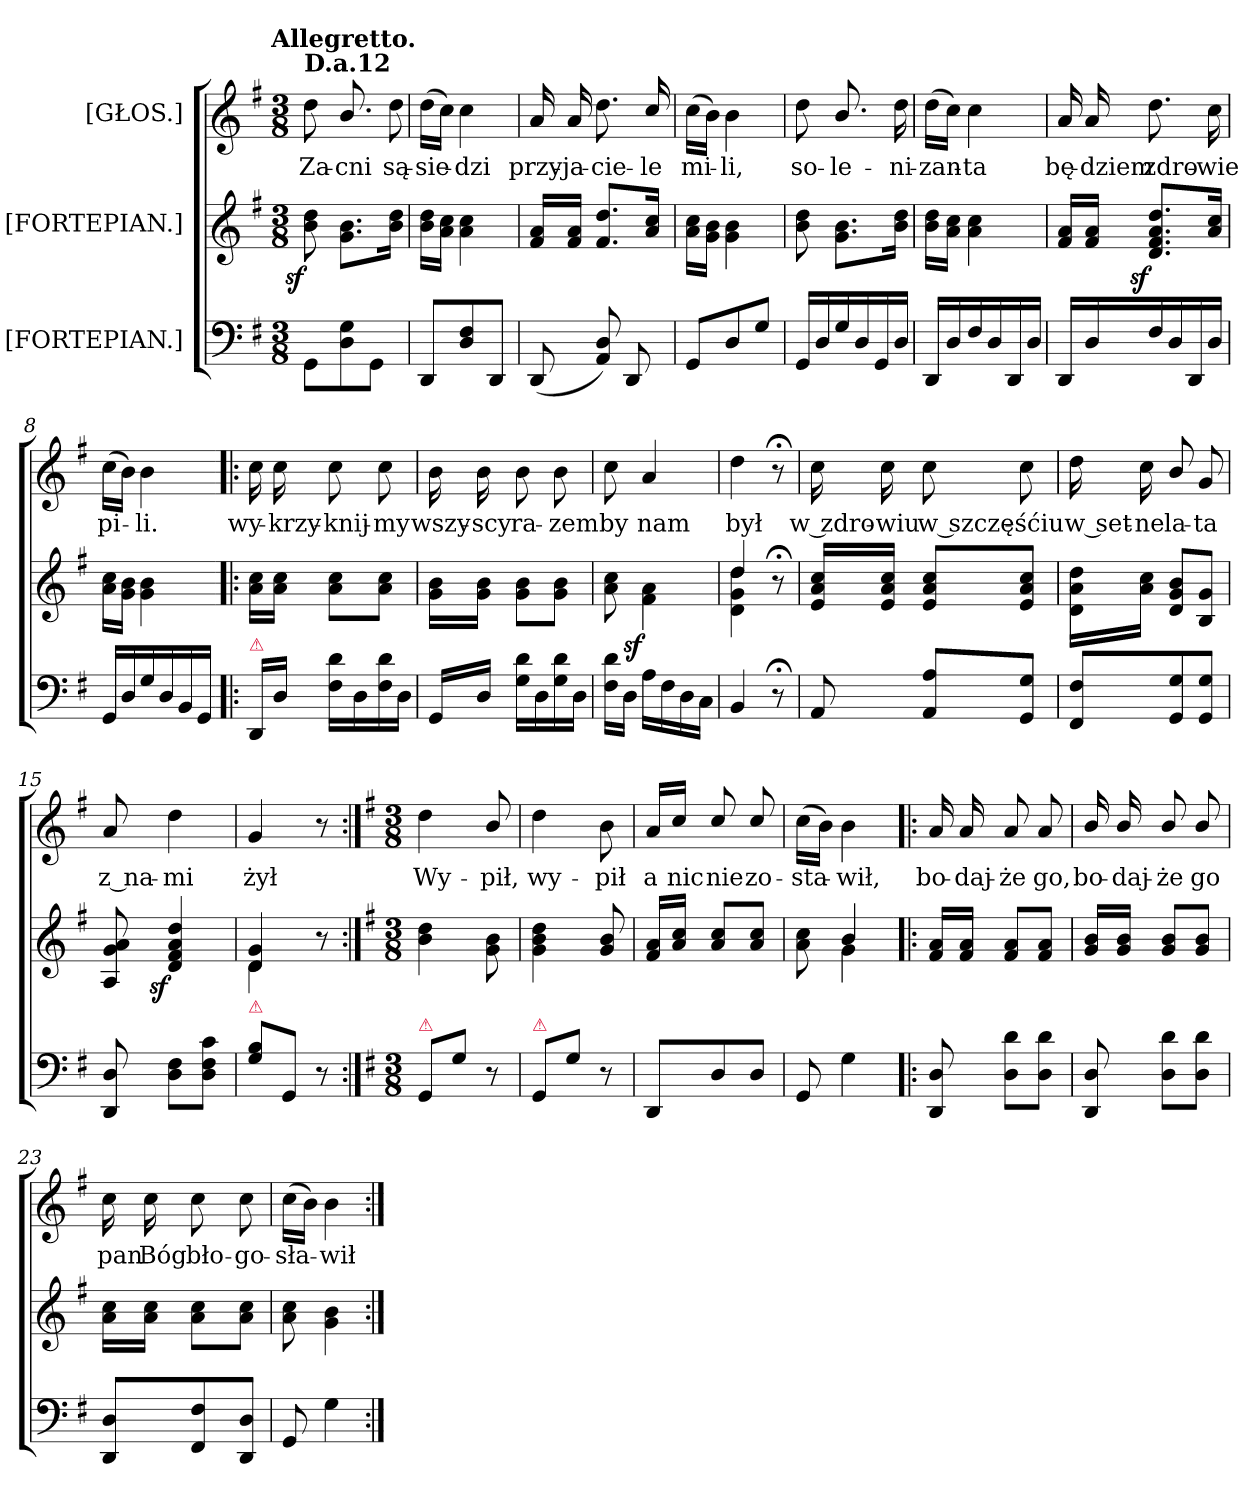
**kern	**kern	**dynam	**kern	**text
*part3	*part2	*part2	*part1	*part1
*staff3	*staff2	*staff2	*staff1	*staff1
*I"[FORTEPIAN.]	*I"[FORTEPIAN.]	*	*I"[GŁOS.]	*
*clefF4	*clefG2	*	*clefG2	*
*k[f#]	*k[f#]	*	*k[f#]	*
*G:	*G:	*	*G:	*
!!LO:TX:omd:t=Allegretto.
*M3/8	*M3/8	*	*M3/8	*
=1	=1	=1	=1	=1
!	!	!	!LO:TX:a:B:t=D.a.12	!
!	!	!LO:DY:rj	!	!
8GG\L	8b\ 8dd\	sf.	8dd\	Za-
8D\ 8G\	8.g\ 8.b\L	.	8.b/	-cni
8GG\J	.	.	.	.
!	!	!	!LO:N:vis=8	!
.	16b\ 16dd\Jk	.	16dd\	są-
=2	=2	=2	=2	=2
8DD/L	16b\ 16dd\LL	.	(16dd\LL	-sie-
.	16a\ 16cc\JJ	.	16cc\JJ)	.
8D/ 8F#/	4a\ 4cc\	.	4cc\	-dzi
8DD/J	.	.	.	.
=3	=3	=3	=3	=3
(8DD/	16f#/ 16a/LL	.	16a/	przy-
.	16f#/ 16a/JJ	.	16a/	-ja-
8AA/ 8D/)	8.f#/ 8.dd/L	.	8.dd\	-cie-
8DD/	.	.	.	.
.	16a/ 16cc/Jk	.	16cc/	-le
=4	=4	=4	=4	=4
8GG/L	16a\ 16cc\LL	.	(16cc\LL	mi-
.	16g\ 16b\JJ	.	16b\JJ)	.
8D/	4g\ 4b\	.	4b\	-li,
8G/J	.	.	.	.
=5	=5	=5	=5	=5
16GG/LL	8b\ 8dd\	.	8dd\	so-
16D/	.	.	.	.
16G/	8.g\ 8.b\L	.	8.b/	-le-
16D/	.	.	.	.
16GG/	.	.	.	.
16D/JJ	16b\ 16dd\Jk	.	16dd\	-ni-
=6	=6	=6	=6	=6
16DD/LL	16b\ 16dd\LL	.	(16dd\LL	-zan-
16D/	16a\ 16cc\JJ	.	16cc\JJ)	.
16F#/	4a\ 4cc\	.	4cc\	-ta
16D/	.	.	.	.
16DD/	.	.	.	.
16D/JJ	.	.	.	.
=7	=7	=7	=7	=7
16DD/LL	16f#/ 16a/LL	.	16a/	bę-
16D/	16f#/ 16a/JJ	.	16a/	-dziem
!	!	!LO:DY:rj	!	!
16F#/	8.d/ 8.f#/ 8.a/ 8.dd/L	sf.	8.dd\	zdro-
16D/	.	.	.	.
16DD/	.	.	.	.
16D/JJ	16a/ 16cc/Jk	.	16cc\	-wie
=8	=8	=8	=8	=8
16GG/LL	16a\ 16cc\LL	.	(16cc\LL	pi-
16D/	16g\ 16b\JJ	.	16b\JJ)	.
16G/	4g\ 4b\	.	4b\	-li.
16D/	.	.	.	.
16BB/	.	.	.	.
16GG/JJ	.	.	.	.
=9!|:	=9!|:	=9!|:	=9!|:	=9!|:
!LO:TX:a:color=crimson:t=⚠	!	!	!	!
16DD/LL	16a\ 16cc\LL	.	16cc\	wy-
16D\JJ	16a\ 16cc\JJ	.	16cc\	-krzy-
16F#\ 16d\LL	8a\ 8cc\L	.	8cc\	-knij-
16D\	.	.	.	.
16F#\ 16d\	8a\ 8cc\J	.	8cc\	-my
16D\JJ	.	.	.	.
=10	=10	=10	=10	=10
16GG/LL	16g\ 16b\LL	.	16b\	wszy-
16D/JJ	16g\ 16b\JJ	.	16b\	-scy
16G\ 16d\LL	8g\ 8b\L	.	8b\	ra-
16D\	.	.	.	.
16G\ 16d\	8g\ 8b\J	.	8b\	-zem
16D\JJ	.	.	.	.
=11	=11	=11	=11	=11
16F#\ 16d\LL	8a\ 8cc\	.	8cc\	by
16D\JJ	.	.	.	.
!	!	!LO:DY:rj	!	!
16A\LL	4f#\ 4a\	sf.	4a/	nam
16F#\	.	.	.	.
16D\	.	.	.	.
16C\JJ	.	.	.	.
=12	=12	=12	=12	=12
*	*^	*	*	*
4BB/	4dd/	4d\ 4g\ 4dd\	.	4dd\	był
8r;<	8r;<	8ryy	.	8r;<	.
*	*v	*v	*	*	*
=13	=13	=13	=13	=13
8AA/	16e/ 16a/ 16cc/LL	.	16cc\	w zdro-
.	16e/ 16a/ 16cc/JJ	.	16cc\	-wiu
8AA/ 8A/L	8e/ 8a/ 8cc/L	.	8cc\	w szczę-
8GG/ 8G/J	8e/ 8a/ 8cc/J	.	8cc\	-śćiu
=14	=14	=14	=14	=14
8FF#/ 8F#/L	16d\ 16a\ 16dd\LL	.	16dd\	w set-
.	16a\ 16cc\JJ	.	16cc\	-ne
8GG/ 8G/	8d/ 8g/ 8b/L	.	8b/	la-
8GG/ 8G/J	8B/ 8g/J	.	8g/	-ta
=15	=15	=15	=15	=15
8DD/ 8D/	8A/ 8g/ 8a/	.	8a/	z na-
!	!	!LO:DY:rj	!	!
8D\ 8F#\L	4d/ 4f#/ 4a/ 4dd/	sf.	4dd\	-mi
8D\ 8F#\ 8c\J	.	.	.	.
=16	=16	=16	=16	=16
*	*^	*	*	*
!LO:TX:a:color=crimson:t=⚠	!	!	!	!	!
8G\ 8B\L	4d/ 4g/	4d\	.	4g/	żył
8GG/J	.	.	.	.	.
8r	8r	8ryy	.	8r	.
*	*v	*v	*	*	*
=17:|!	=17:|!	=17:|!	=17:|!	=17:|!
*k[f#]	*k[f#]	*	*k[f#]	*
*M3/8	*M3/8	*	*M3/8	*
*	*^	*	*	*
!LO:TX:a:color=crimson:t=⚠	!	!	!	!	!
*	*v	*v	*	*	*
8GG/L	4b\ 4dd\	.	4dd\	Wy-
8G\J	.	.	.	.
8r	8g\ 8b\	.	8b/	-pił,
=18	=18	=18	=18	=18
!LO:TX:a:color=crimson:t=⚠	!	!	!	!
8GG/L	4g\ 4b\ 4dd\	.	4dd\	wy-
8G\J	.	.	.	.
8r	8g/ 8b/	.	8b\	-pił
=19	=19	=19	=19	=19
8DD/L	16f#/ 16a/LL	.	16a/LL	a
.	16a/ 16cc/JJ	.	16cc/JJ	nic
8D/	8a/ 8cc/L	.	8cc/	nie
8D/J	8a/ 8cc/J	.	8cc/	zo-
=20	=20	=20	=20	=20
*	*^	*	*	*
8GG/	8a\ 8cc\	8ryy	.	(16cc\LL	-sta-
.	.	.	.	16b\JJ)	.
4G\	4b/	4g\	.	4b\	-wił,
*	*v	*v	*	*	*
=21!|:	=21!|:	=21!|:	=21!|:	=21!|:
8DD/ 8D/	16f#/ 16a/LL	.	16a/	bo-
.	16f#/ 16a/JJ	.	16a/	-daj-
8D\ 8d\L	8f#/ 8a/L	.	8a/	-że
8D\ 8d\J	8f#/ 8a/J	.	8a/	go,
=22	=22	=22	=22	=22
8DD/ 8D/	16g/ 16b/LL	.	16b/	bo-
.	16g/ 16b/JJ	.	16b/	-daj-
8D\ 8d\L	8g/ 8b/L	.	8b/	-że
8D\ 8d\J	8g/ 8b/J	.	8b/	go
=23	=23	=23	=23	=23
8DD/ 8D/L	16a\ 16cc\LL	.	16cc\	pan
.	16a\ 16cc\JJ	.	16cc\	Bóg
8FF#/ 8F#/	8a\ 8cc\L	.	8cc\	bło-
8DD/ 8D/J	8a\ 8cc\J	.	8cc\	-go-
=24	=24	=24	=24	=24
8GG/	8a\ 8cc\	.	(16cc\LL	-sła-
.	.	.	16b\JJ)	.
4G\	4g\ 4b\	.	4b\	-wił
=:|!	=:|!	=:|!	=:|!	=:|!
*-	*-	*-	*-	*-
